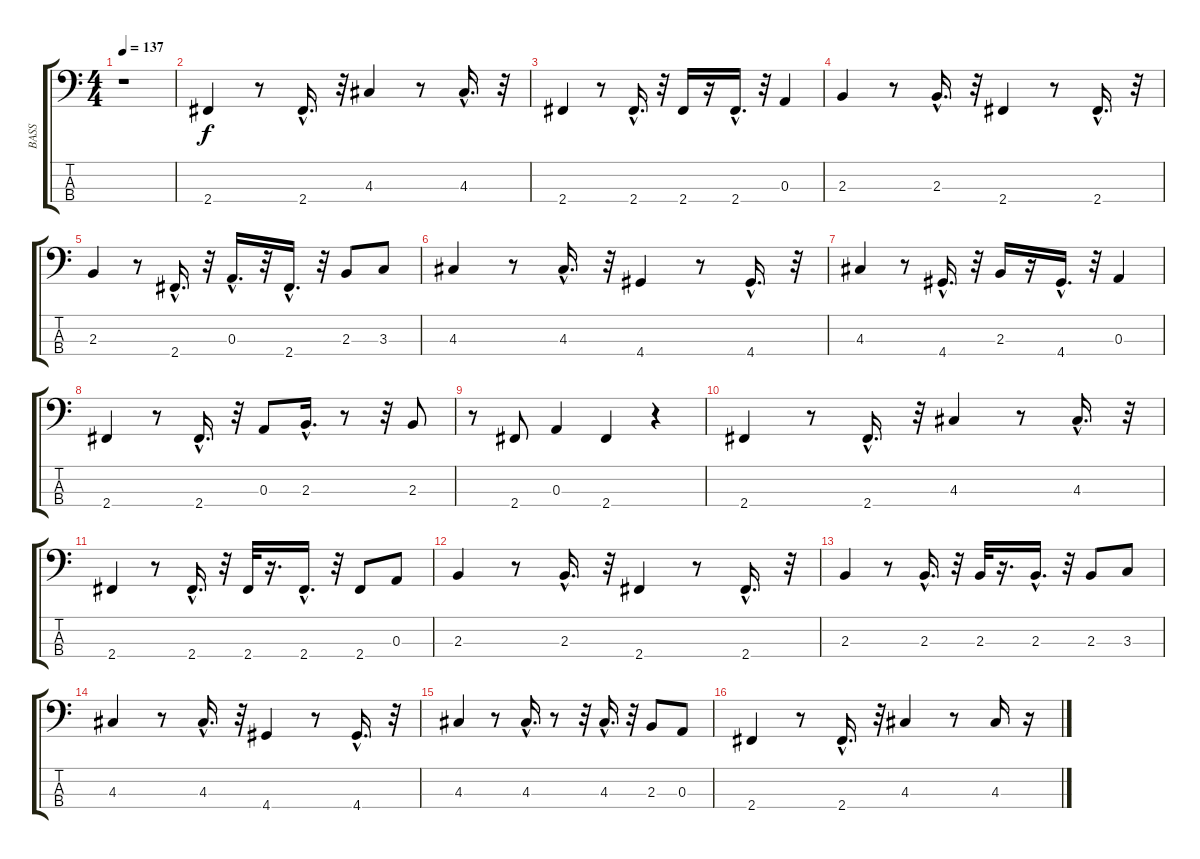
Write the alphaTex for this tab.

\track ("BASS" "BASS") {instrument electricbassfinger}
\staff {score tabs}
\tuning (G2 D2 A1 E1) {hide}
\ts (4 4)
\tempo 137
\clef f4
\ks c
r.1{dy f instrument electricbassfinger} |
2.4.4 r.8 2.4{hac}.16{d} r.32 4.3.4 r.8 4.3{hac}.16{d} r.32 |
2.4.4 r.8 2.4{hac}.16{d} r.32 2.4.16 r.16 2.4{hac}.16{d} r.32 0.3.4 |
2.3.4 r.8 2.3{hac}.16{d} r.32 2.4.4 r.8 2.4{hac}.16{d} r.32 |
2.3.4 r.8 2.4{hac}.16{d} r.32 0.3{hac}.16{d} r.32 2.4{hac}.16{d} r.32 2.3.8 3.3.8 |
4.3.4 r.8 4.3{hac}.16{d} r.32 4.4.4 r.8 4.4{hac}.16{d} r.32 |
4.3.4 r.8 4.4{hac}.16{d} r.32 2.3.16 r.16 4.4{hac}.16{d} r.32 0.3.4 |
2.4.4 r.8 2.4{hac}.16{d} r.32 0.3.8 2.3{hac}.16{d} r.8 r.32 2.3.8 |
r.8 2.4.8 0.3.4 2.4.4 r.4 |
2.4.4 r.8 2.4{hac}.16{d} r.32 4.3.4 r.8 4.3{hac}.16{d} r.32 |
2.4.4 r.8 2.4{hac}.16{d} r.32 2.4.32 r.16{d} 2.4{hac}.16{d} r.32 2.4.8 0.3.8 |
2.3.4 r.8 2.3{hac}.16{d} r.32 2.4.4 r.8 2.4{hac}.16{d} r.32 |
2.3.4 r.8 2.3{hac}.16{d} r.32 2.3.32 r.16{d} 2.3{hac}.16{d} r.32 2.3.8 3.3.8 |
4.3.4 r.8 4.3{hac}.16{d} r.32 4.4.4 r.8 4.4{hac}.16{d} r.32 |
4.3.4 r.8 4.3{hac}.16{d} r.8 r.32 4.3{hac}.16{d} r.32 2.3.8 0.3.8 |
2.4.4 r.8 2.4{hac}.16{d} r.32 4.3.4 r.8 4.3.16 r.16
